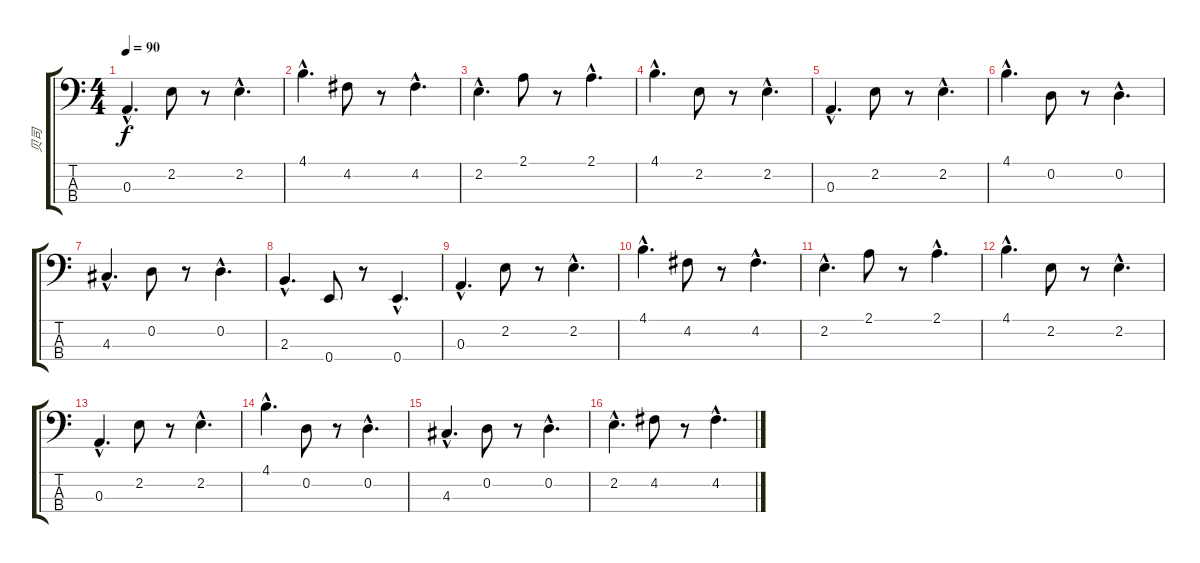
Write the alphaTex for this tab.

\track ("贝司" "贝司") {instrument electricbassfinger}
\staff {score tabs}
\tuning (G2 D2 A1 E1) {hide}
\ts (4 4)
\tempo 90
\clef f4
\ks c
0.3{hac}.4{d dy f} 2.2.8 r.8 2.2{hac}.4{d} |
4.1{hac}.4{d} 4.2.8 r.8 4.2{hac}.4{d} |
2.2{hac}.4{d} 2.1.8 r.8 2.1{hac}.4{d} |
4.1{hac}.4{d} 2.2.8 r.8 2.2{hac}.4{d} |
0.3{hac}.4{d} 2.2.8 r.8 2.2{hac}.4{d} |
4.1{hac}.4{d} 0.2.8 r.8 0.2{hac}.4{d} |
4.3{hac}.4{d} 0.2.8 r.8 0.2{hac}.4{d} |
2.3{hac}.4{d} 0.4.8 r.8 0.4{hac}.4{d} |
0.3{hac}.4{d} 2.2.8 r.8 2.2{hac}.4{d} |
4.1{hac}.4{d} 4.2.8 r.8 4.2{hac}.4{d} |
2.2{hac}.4{d} 2.1.8 r.8 2.1{hac}.4{d} |
4.1{hac}.4{d} 2.2.8 r.8 2.2{hac}.4{d} |
0.3{hac}.4{d} 2.2.8 r.8 2.2{hac}.4{d} |
4.1{hac}.4{d} 0.2.8 r.8 0.2{hac}.4{d} |
4.3{hac}.4{d} 0.2.8 r.8 0.2{hac}.4{d} |
2.2{hac}.4{d} 4.2.8 r.8 4.2{hac}.4{d}
